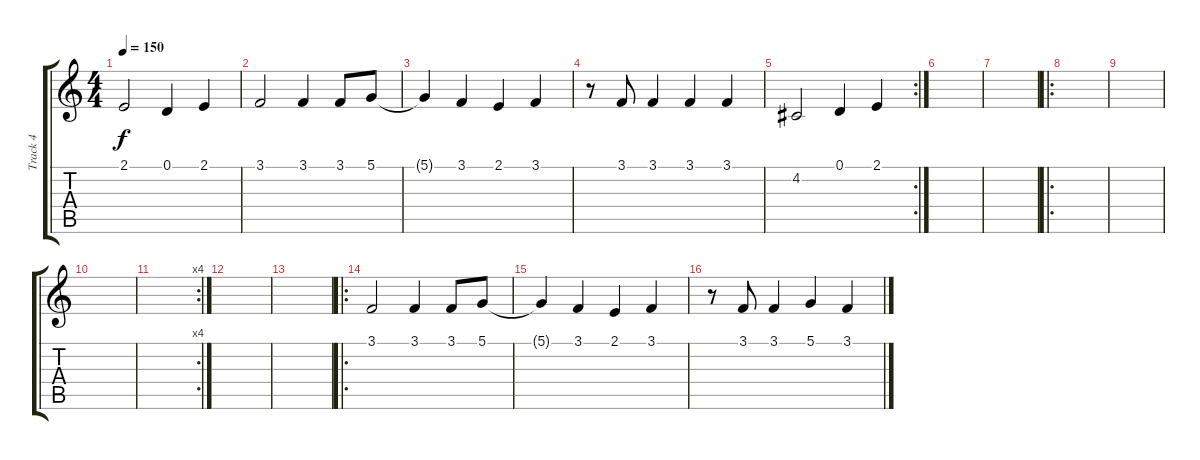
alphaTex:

\track ("Track 4" "Track 4") {instrument violin}
\staff {score tabs}
\tuning (D4 A3 F3 C3 G2 D2) {hide}
\ts (4 4)
\tempo 150
\clef g2
\ks c
2.1.2{dy f} 0.1.4 2.1.4 |
3.1.2 3.1.4 3.1.8 5.1.8 |
5.1{t}.4 3.1.4 2.1.4 3.1.4 |
r.8 3.1.8 3.1.4 3.1.4 3.1.4 |
\rc 2
4.2.2 0.1.4 2.1.4 |
|
|
\ro
|
|
|
\rc 4
|
|
|
\ro
3.1.2 3.1.4 3.1.8 5.1.8 |
5.1{t}.4 3.1.4 2.1.4 3.1.4 |
r.8 3.1.8 3.1.4 5.1.4 3.1.4
